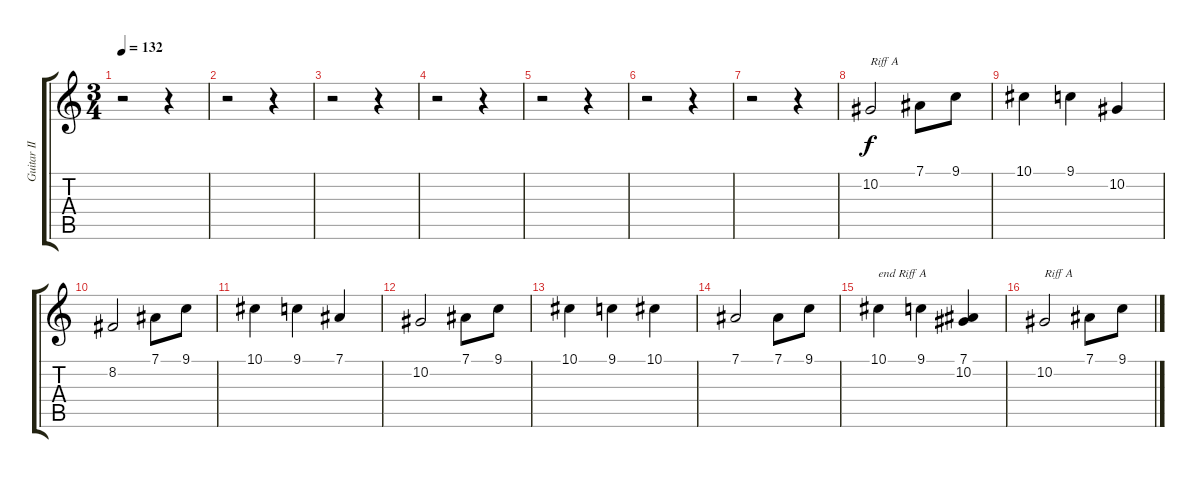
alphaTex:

\track ("Guitar II" "Guitar II") {instrument fiddle}
\staff {score tabs}
\tuning (Eb4 Bb3 Gb3 Db3 Ab2 Eb2) {hide}
\ts (3 4)
\tempo 132
\clef g2
\ks c
r.2{dy f} r.4 |
r.2 r.4 |
r.2 r.4 |
r.2 r.4 |
r.2 r.4 |
r.2 r.4 |
r.2 r.4 |
10.2.2{txt "Riff A"} 7.1.8 9.1.8 |
10.1.4 9.1.4 10.2.4 |
8.2.2 7.1.8 9.1.8 |
10.1.4 9.1.4 7.1.4 |
10.2.2 7.1.8 9.1.8 |
10.1.4 9.1.4 10.1.4 |
7.1.2 7.1.8 9.1.8 |
10.1.4{txt "end Riff A"} 9.1.4 (7.1 10.2).4 |
10.2.2{txt "Riff A"} 7.1.8 9.1.8
